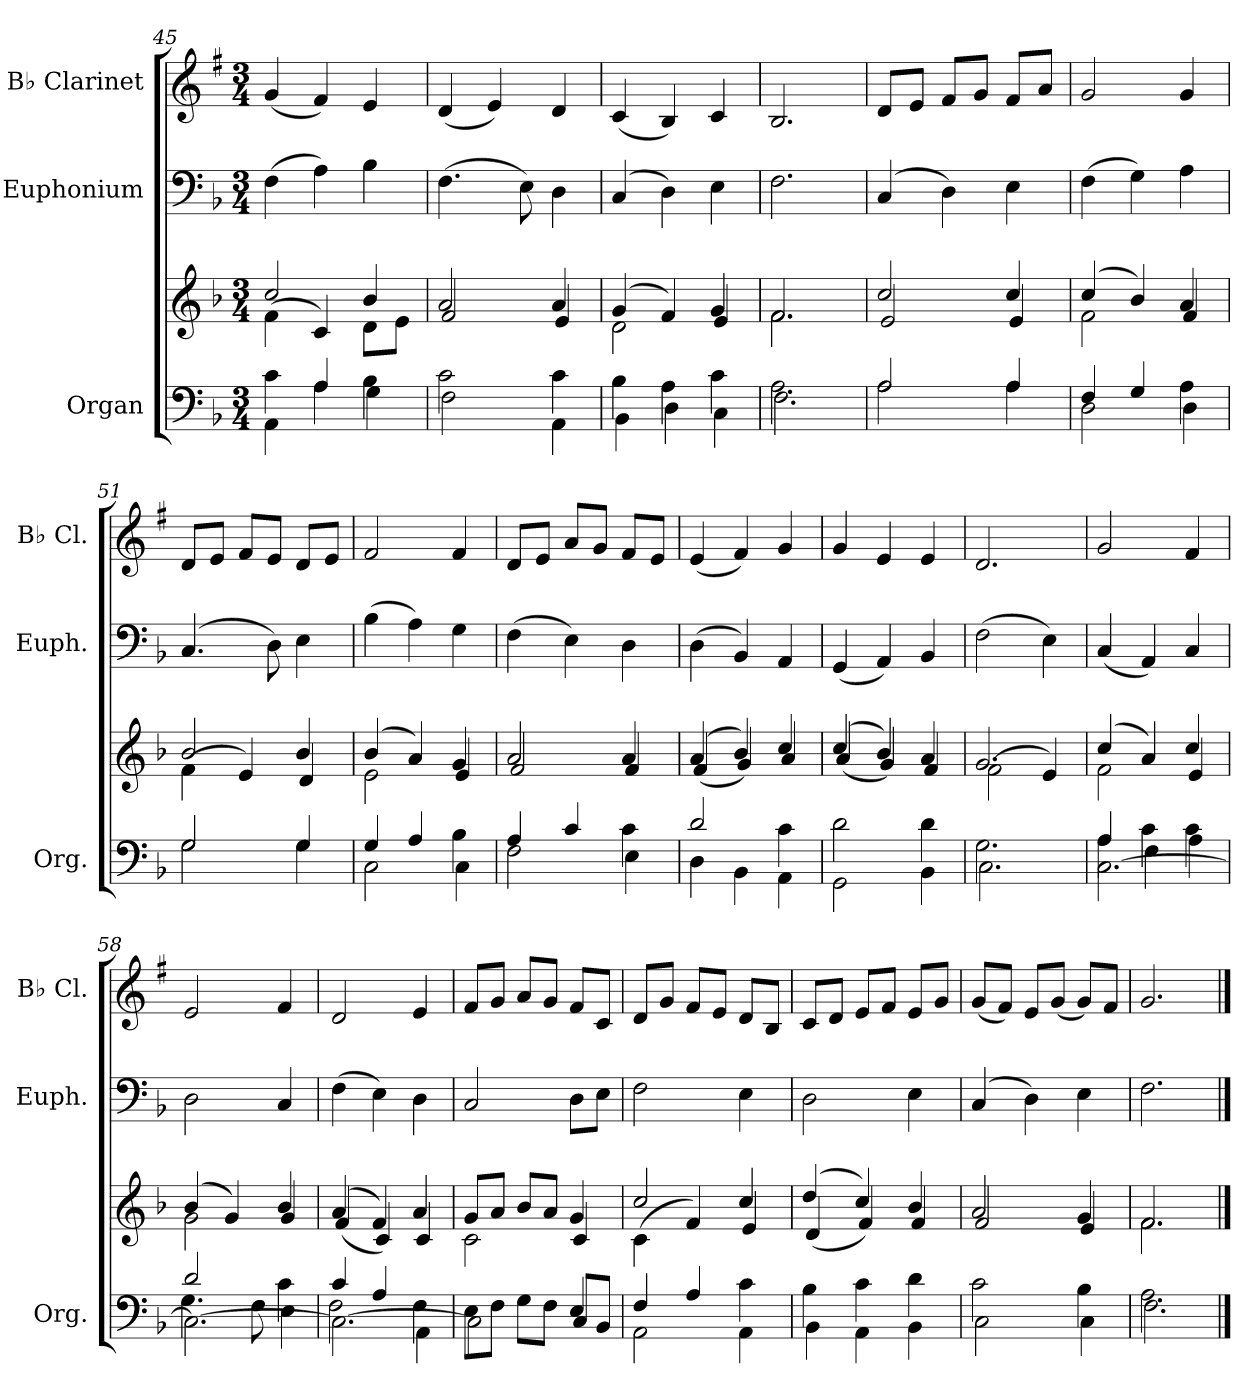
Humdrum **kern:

**kern	**kern	**kern	**kern
*part3	*part3	*part2	*part1
*staff4	*staff3	*staff2	*staff1
*I"Organ	*	*I"Euphonium	*I"B♭ Clarinet
*I'Org.	*	*I'Euph.	*I'B♭ Cl.
*clefF4	*clefG2	*clefF4	*clefG2
*	*	*	*ITrd1c2
*k[b-]	*k[b-]	*k[b-]	*k[b-]
*M3/4	*M3/4	*M3/4	*M3/4
=45	=45	=45	=45
*^	*^	*	*
*	*^	*	*	*	*
2.ryy	4c\	4AA\	2cc/	(>4f\	(>4F\	(<4f/
.	4A/	4A\	.	4c/)	4A\)	4e/)
.	4B-\	4G\	4b-/	8d\L	4B-\	4d/
.	.	.	.	8e\J	.	.
=46	=46	=46	=46	=46	=46	=46
2.ryy	2c\	2F\	2a/	2f/	(>4.F\	(<4c/
.	.	.	.	.	.	4d/)
.	.	.	.	.	8E\)	.
.	4c\	4AA\	4a/	4e/	4D\	4c/
!!LO:PB:g=z
=47	=47	=47	=47	=47	=47	=47
2.ryy	4B-\	4BB-\	(>4g/	2d\	(>4C/	(<4B-/
.	4A\	4D\	4f/)	.	4D\)	4A/)
.	4c\	4C\	4g/	4e/	4E\	4B-/
=48	=48	=48	=48	=48	=48	=48
2.ryy	2.A\	2.F\	2.f/	2.f\	2.F\	2.A/
=49	=49	=49	=49	=49	=49	=49
2.ryy	2A/	2A\	2cc/	2e/	(>4C/	8c/L
.	.	.	.	.	.	8d/J
.	.	.	.	.	4D\)	8e/L
.	.	.	.	.	.	8f/J
.	4A/	4A\	4cc/	4e/	4E\	8e/L
.	.	.	.	.	.	8g/J
=50	=50	=50	=50	=50	=50	=50
2.ryy	4F/	2D\	(>4cc/	2f\	(>4F\	2f/
.	4G/	.	4b-/)	.	4G\)	.
.	4A\	4D\	4a/	4f/	4A\	4f/
=51	=51	=51	=51	=51	=51	=51
2.ryy	2G/	2G\	2b-/	(>4f\	(>4.C/	8c/L
.	.	.	.	.	.	8d/J
.	.	.	.	4e/)	.	8e/L
.	.	.	.	.	8D\)	8d/J
.	4G/	4G\	4b-/	4d/	4E\	8c/L
.	.	.	.	.	.	8d/J
=52	=52	=52	=52	=52	=52	=52
2.ryy	4G/	2C\	(>4b-/	2e\	(>4B-\	2e/
.	4A/	.	4a/)	.	4A\)	.
.	4B-\	4C\	4g/	4e/	4G\	4e/
=53	=53	=53	=53	=53	=53	=53
2.ryy	4A/	2F\	2a/	2f/	(>4F\	8c/L
.	.	.	.	.	.	8d/J
.	4c/	.	.	.	4E\)	8g/L
.	.	.	.	.	.	8f/J
.	4c\	4E\	4a/	4f/	4D\	8e/L
.	.	.	.	.	.	8d/J
=54	=54	=54	=54	=54	=54	=54
2.ryy	2d/	4D\	(>4a/	(>4f/	(>4D\	(<4d/
.	.	4BB-\	4b-/)	4g/)	4BB-/)	4e/)
.	4c\	4AA\	4cc/	4a/	4AA/	4f/
=55	=55	=55	=55	=55	=55	=55
2.ryy	2d\	2GG\	(>4cc/	(>4a/	(<4GG/	4f/
.	.	.	4b-/)	4g/)	4AA/)	4d/
.	4d\	4BB-\	4a/	4f/	4BB-/	4d/
!!LO:LB:g=z
=56	=56	=56	=56	=56	=56	=56
2.ryy	2.G\	2.C\	2.g/	(>2f\	(>2F\	2.c/
.	.	.	.	4e/)	4E\)	.
=57	=57	=57	=57	=57	=57	=57
[2.C!\	4A/	4A\	(>4cc/	2f\	(<4C/	2f/
.	4c\	4F\	4a/)	.	4AA/)	.
.	4c\	4A\	4cc/	4e/	4C/	4e/
=58	=58	=58	=58	=58	=58	=58
2.C!\_	2d/	4.G\	(>4b-/	2g\	2D\	2d/
.	.	.	4g/)	.	.	.
.	.	8F\	.	.	.	.
.	4c\	4E\	4b-/	4g/	4C/	4e/
=59	=59	=59	=59	=59	=59	=59
2.C!\_	4c/	2F\	(>4a/	(>4f/	(>4F\	2c/
.	4A/	.	4f/)	4c/)	4E\)	.
.	4F\	4AA\	4a/	4c/	4D\	4d/
=60	=60	=60	=60	=60	=60	=60
2.ryy	8E\L	2C\]	8g/L	2c\	2C/	8e/L
.	8F\J	.	8a/J	.	.	8f/J
.	8G\L	.	8b-/L	.	.	8g/L
.	8F\J	.	8a/J	.	.	8f/J
.	4E/	8C/L	4g/	4c/	8D\L	8e/L
.	.	8BB-/J	.	.	8E\J	8B-/J
=61	=61	=61	=61	=61	=61	=61
2.ryy	4F/	2AA\	2cc/	(>4c\	2F\	8c/L
.	.	.	.	.	.	8f/J
.	4A/	.	.	4f/)	.	8e/L
.	.	.	.	.	.	8d/J
.	4c\	4AA\	4cc/	4e/	4E\	8c/L
.	.	.	.	.	.	8A/J
=62	=62	=62	=62	=62	=62	=62
2.ryy	4B-\	4BB-\	(>4dd/	(>4d/	2D\	8B-/L
.	.	.	.	.	.	8c/J
.	4c\	4AA\	4cc/)	4f/)	.	8d/L
.	.	.	.	.	.	8e/J
.	4d\	4BB-\	4b-/	4f/	4E\	8d/L
.	.	.	.	.	.	8f/J
=63	=63	=63	=63	=63	=63	=63
2.ryy	2c\	2C\	2a/	2f/	(>4C/	(<8f/L
.	.	.	.	.	.	8e/J)
.	.	.	.	.	4D\)	8d/L
.	.	.	.	.	.	(<8f/J
.	4B-\	4C\	4g/	4e/	4E\	8f/L)
.	.	.	.	.	.	8e/J
!!LO:LB:g=z
=64	=64	=64	=64	=64	=64	=64
2.ryy	2.A\	2.F\	2.f/	2.f\	2.F\	2.f/
*v	*v	*v	*	*	*	*
*	*v	*v	*	*
==	==	==	==
*-	*-	*-	*-
